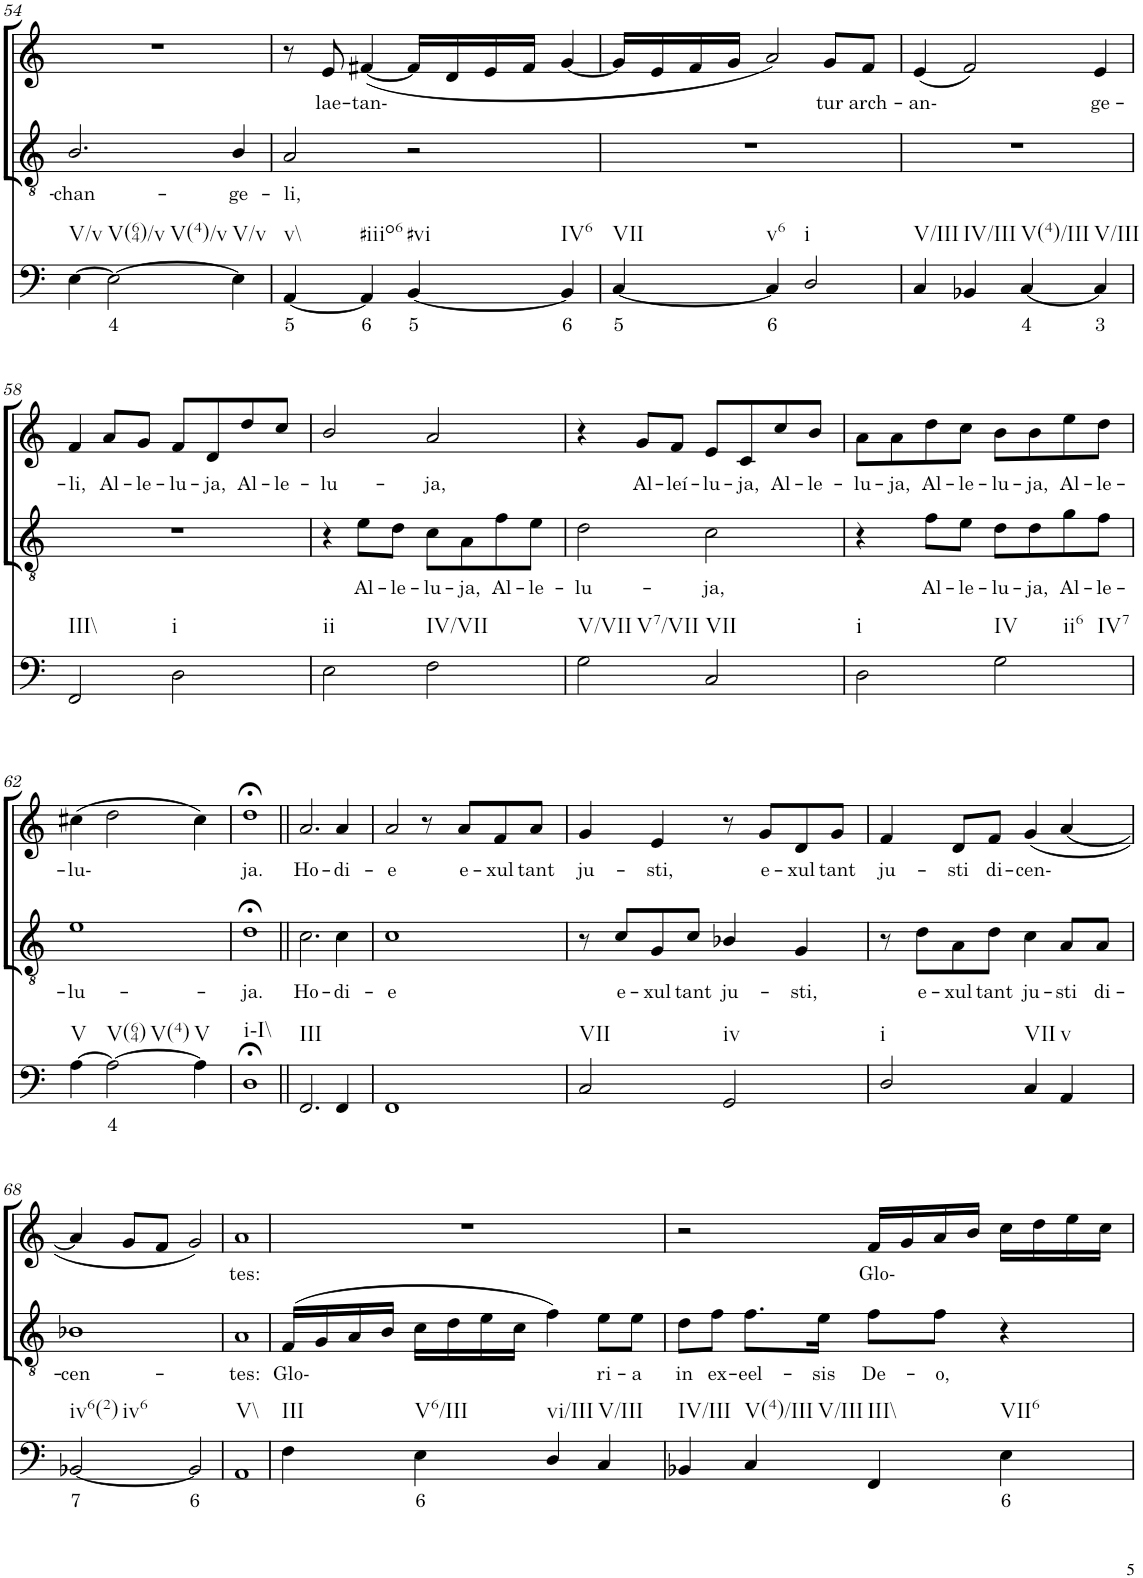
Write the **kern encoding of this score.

**kern	**text	**kern	**text	**kern	**text
*part3	*part3	*part2	*part2	*part1	*part1
*staff3	*staff3	*staff2	*staff2	*staff1	*staff1
*I"Continuo	*	*I"Tenor	*	*I"Soprano	*
!!LO:PB:g=z
*clefF4	*	*clefGv2	*	*clefG2	*
*k[]	*	*k[]	*	*k[]	*
*M4/4	*	*M4/4	*	*M4/4	*
=54	=54	=54	=54	=54	=54
!LO:TX:b:t=V/v	!	!	!	!	!
!	!	!	!LO:LY:b	!	!
[4E\	.	2.B/	chan-	1r	.
!LO:TX:b:t=V(64)/v	!	!	!	!	!
!LO:TX:b:t=V(4)/v	!	!	!	!	!
!	!LO:LY:b	!	!	!	!
2E\_	4	.	.	.	.
!LO:TX:b:t=V/v	!	!	!	!	!
!	!	!	!LO:LY:b	!	!
4E\]	.	4B/	ge-	.	.
=55	=55	=55	=55	=55	=55
!LO:TX:b:t=v\\	!	!	!	!	!
!	!LO:LY:b	!	!LO:LY:b	!	!
[4AA/	5	2A/	li,	8r	.
!	!	!	!	!	!LO:LY:b
.	.	.	.	8e/	lae-
!LO:TX:b:t=#iiio6	!	!	!	!	!
!	!LO:LY:b	!	!	!	!LO:LY:b
4AA/]	6	.	.	([4f#X/	tan-
!LO:TX:b:t=#vi	!	!	!	!	!
!	!LO:LY:b	!	!	!	!
[4BB/	5	2r	.	16f#/LL]	.
.	.	.	.	16d/	.
.	.	.	.	16e/	.
.	.	.	.	16f#/JJ	.
!LO:TX:b:t=IV6	!	!	!	!	!
!	!LO:LY:b	!	!	!	!
4BB/]	6	.	.	[4g/	.
=56	=56	=56	=56	=56	=56
!LO:TX:b:t=VII	!	!	!	!	!
!	!LO:LY:b	!	!	!	!
[4C/	5	1r	.	16g/LL]	.
.	.	.	.	16e/	.
.	.	.	.	16f/	.
.	.	.	.	16g/JJ	.
!LO:TX:b:t=v6	!	!	!	!	!
!	!LO:LY:b	!	!	!	!
4C/]	6	.	.	2a/)	.
!LO:TX:b:t=i	!	!	!	!	!
2D/	.	.	.	.	.
!	!	!	!	!	!LO:LY:b
.	.	.	.	8g/L	tur
!	!	!	!	!	!LO:LY:b
.	.	.	.	8f/J	arch-
=57	=57	=57	=57	=57	=57
!LO:TX:b:t=V/III	!	!	!	!	!
!	!	!	!	!	!LO:LY:b
4C/	.	1r	.	(4e/	an-
!LO:TX:b:t=IV/III	!	!	!	!	!
4BB-X/	.	.	.	2f/)	.
!LO:TX:b:t=V(4)/III	!	!	!	!	!
!	!LO:LY:b	!	!	!	!
[4C/	4	.	.	.	.
!LO:TX:b:t=V/III	!	!	!	!	!
!	!LO:LY:b	!	!	!	!LO:LY:b
4C/]	3	.	.	4e/	ge-
!!LO:LB:g=z
=58	=58	=58	=58	=58	=58
!LO:TX:b:t=III\\	!	!	!	!	!
!	!	!	!	!	!LO:LY:b
2FF/	.	1r	.	4f/	li,
!	!	!	!	!	!LO:LY:b
.	.	.	.	8a/L	Al-
!	!	!	!	!	!LO:LY:b
.	.	.	.	8g/J	le-
!LO:TX:b:t=i	!	!	!	!	!
!	!	!	!	!	!LO:LY:b
2D\	.	.	.	8f/L	lu-
!	!	!	!	!	!LO:LY:b
.	.	.	.	8d/	ja,
!	!	!	!	!	!LO:LY:b
.	.	.	.	8dd/	Al-
!	!	!	!	!	!LO:LY:b
.	.	.	.	8cc/J	le-
=59	=59	=59	=59	=59	=59
!LO:TX:b:t=ii	!	!	!	!	!
!	!	!	!	!	!LO:LY:b
2E\	.	4r	.	2b/	lu-
!	!	!	!LO:LY:b	!	!
.	.	8e\L	Al-	.	.
!	!	!	!LO:LY:b	!	!
.	.	8d\J	le-	.	.
!LO:TX:b:t=IV/VII	!	!	!	!	!
!	!	!	!LO:LY:b	!	!LO:LY:b
2F\	.	8c\L	lu-	2a/	ja,
!	!	!	!LO:LY:b	!	!
.	.	8A\	ja,	.	.
!	!	!	!LO:LY:b	!	!
.	.	8f\	Al-	.	.
!	!	!	!LO:LY:b	!	!
.	.	8e\J	le-	.	.
=60	=60	=60	=60	=60	=60
!LO:TX:b:t=V/VII	!	!	!	!	!
!LO:TX:b:t=V7/VII	!	!	!	!	!
!	!	!	!LO:LY:b	!	!
2G\	.	2d\	lu-	4r	.
!	!	!	!	!	!LO:LY:b
.	.	.	.	8g/L	Al-
!	!	!	!	!	!LO:LY:b
.	.	.	.	8f/J	leí-
!LO:TX:b:t=VII	!	!	!	!	!
!	!	!	!LO:LY:b	!	!LO:LY:b
2C/	.	2c\	ja,	8e/L	lu-
!	!	!	!	!	!LO:LY:b
.	.	.	.	8c/	ja,
!	!	!	!	!	!LO:LY:b
.	.	.	.	8cc/	Al-
!	!	!	!	!	!LO:LY:b
.	.	.	.	8b/J	le-
=61	=61	=61	=61	=61	=61
!LO:TX:b:t=i	!	!	!	!	!
!	!	!	!	!	!LO:LY:b
2D\	.	4r	.	8a\L	lu-
!	!	!	!	!	!LO:LY:b
.	.	.	.	8a\	ja,
!	!	!	!LO:LY:b	!	!LO:LY:b
.	.	8f\L	Al-	8dd\	Al-
!	!	!	!LO:LY:b	!	!LO:LY:b
.	.	8e\J	le-	8cc\J	le-
!LO:TX:b:t=IV	!	!	!	!	!
!LO:TX:b:t=ii6	!	!	!	!	!
!LO:TX:b:t=IV7	!	!	!	!	!
!	!	!	!LO:LY:b	!	!LO:LY:b
2G\	.	8d\L	lu-	8b\L	lu-
!	!	!	!LO:LY:b	!	!LO:LY:b
.	.	8d\	ja,	8b\	ja,
!	!	!	!LO:LY:b	!	!LO:LY:b
.	.	8g\	Al-	8ee\	Al-
!	!	!	!LO:LY:b	!	!LO:LY:b
.	.	8f\J	le-	8dd\J	le-
!!LO:LB:g=z
=62	=62	=62	=62	=62	=62
!LO:TX:b:t=V	!	!	!	!	!
!	!	!	!LO:LY:b	!	!LO:LY:b
[4A\	.	1e	lu-	(4cc#X\	lu-
!LO:TX:b:t=V(64)	!	!	!	!	!
!LO:TX:b:t=V(4)	!	!	!	!	!
!	!LO:LY:b	!	!	!	!
2A\_	4	.	.	2dd\	.
!LO:TX:b:t=V	!	!	!	!	!
4A\]	.	.	.	4cc#\)	.
=63	=63	=63	=63	=63	=63
!LO:TX:b:t=i\\-I\\	!	!	!	!	!
!	!	!	!LO:LY:b	!	!LO:LY:b
1D;<	.	1d;<	ja.	1dd;<	ja.
=64||	=64||	=64||	=64||	=64||	=64||
!LO:TX:b:t=III	!	!	!	!	!
!	!	!	!LO:LY:b	!	!LO:LY:b
2.FF/	.	2.c\	Ho-	2.a/	Ho-
!	!	!	!LO:LY:b	!	!LO:LY:b
4FF/	.	4c\	di-	4a/	di-
=65	=65	=65	=65	=65	=65
!	!	!	!LO:LY:b	!	!LO:LY:b
1FF	.	1c	e	2a/	e
.	.	.	.	8r	.
!	!	!	!	!	!LO:LY:b
.	.	.	.	8a/L	e-
!	!	!	!	!	!LO:LY:b
.	.	.	.	8f/	xul-
!	!	!	!	!	!LO:LY:b
.	.	.	.	8a/J	tant
=66	=66	=66	=66	=66	=66
!LO:TX:b:t=VII	!	!	!	!	!
!	!	!	!	!	!LO:LY:b
2C/	.	8r	.	4g/	ju-
!	!	!	!LO:LY:b	!	!
.	.	8c/L	e-	.	.
!	!	!	!LO:LY:b	!	!LO:LY:b
.	.	8G/	xul-	4e/	sti,
!	!	!	!LO:LY:b	!	!
.	.	8c/J	tant	.	.
!LO:TX:b:t=iv	!	!	!	!	!
!	!	!	!LO:LY:b	!	!
2GG/	.	4B-X/	ju-	8r	.
!	!	!	!	!	!LO:LY:b
.	.	.	.	8g/L	e-
!	!	!	!LO:LY:b	!	!LO:LY:b
.	.	4G/	sti,	8d/	xul-
!	!	!	!	!	!LO:LY:b
.	.	.	.	8g/J	tant
=67	=67	=67	=67	=67	=67
!LO:TX:b:t=i	!	!	!	!	!
!	!	!	!	!	!LO:LY:b
2D/	.	8r	.	4f/	ju-
!	!	!	!LO:LY:b	!	!
.	.	8d\L	e-	.	.
!	!	!	!LO:LY:b	!	!LO:LY:b
.	.	8A\	xul-	8d/L	sti
!	!	!	!LO:LY:b	!	!LO:LY:b
.	.	8d\J	tant	8f/J	di-
!LO:TX:b:t=VII	!	!	!	!	!
!	!	!	!LO:LY:b	!	!LO:LY:b
4C/	.	4c\	ju-	(4g/	cen-
!LO:TX:b:t=v	!	!	!	!	!
!	!	!	!LO:LY:b	!	!
4AA/	.	8A/L	sti	[4a/	.
!	!	!	!LO:LY:b	!	!
.	.	8A/J	di-	.	.
!!LO:LB:g=z
=68	=68	=68	=68	=68	=68
!LO:TX:b:t=iv6(2)	!	!	!	!	!
!LO:TX:b:t=iv6	!	!	!	!	!
!	!LO:LY:b	!	!LO:LY:b	!	!
[2BB-X/	7	1B-X	cen-	4a/]	.
.	.	.	.	8g/L	.
.	.	.	.	8f/J	.
!	!LO:LY:b	!	!	!	!
2BB-/]	6	.	.	2g/)	.
=69	=69	=69	=69	=69	=69
!LO:TX:b:t=V\\	!	!	!	!	!
!	!	!	!LO:LY:b	!	!LO:LY:b
1AA	.	1A	tes:	1a	tes:
=70	=70	=70	=70	=70	=70
!LO:TX:b:t=III	!	!	!	!	!
!	!	!	!LO:LY:b	!	!
4F\	.	(16F/LL	Glo-	1r	.
.	.	16G/	.	.	.
.	.	16A/	.	.	.
.	.	16B/JJ	.	.	.
!LO:TX:b:t=V6/III	!	!	!	!	!
!	!LO:LY:b	!	!	!	!
4E\	6	16c\LL	.	.	.
.	.	16d\	.	.	.
.	.	16e\	.	.	.
.	.	16c\JJ	.	.	.
!LO:TX:b:t=vi/III	!	!	!	!	!
4D/	.	4f\)	.	.	.
!LO:TX:b:t=V/III	!	!	!	!	!
!	!	!	!LO:LY:b	!	!
4C/	.	8e\L	ri-	.	.
!	!	!	!LO:LY:b	!	!
.	.	8e\J	a	.	.
=71	=71	=71	=71	=71	=71
!LO:TX:b:t=IV/III	!	!	!	!	!
!	!	!	!LO:LY:b	!	!
4BB-X/	.	8d\L	in	2r	.
!	!	!	!LO:LY:b	!	!
.	.	8f\J	ex-	.	.
!LO:TX:b:t=V(4)/III	!	!	!	!	!
!LO:TX:b:t=V/III	!	!	!	!	!
!	!	!	!LO:LY:b	!	!
4C/	.	8.f\L	eel-	.	.
!	!	!	!LO:LY:b	!	!
.	.	16e\Jk	sis	.	.
!LO:TX:b:t=III\\	!	!	!	!	!
!	!	!	!LO:LY:b	!	!LO:LY:b
4FF/	.	8f\L	De-	16f/LL	Glo-
.	.	.	.	16g/	.
!	!	!	!LO:LY:b	!	!
.	.	8f\J	o,	16a/	.
.	.	.	.	16b/JJ	.
!LO:TX:b:t=VII6	!	!	!	!	!
!	!LO:LY:b	!	!	!	!
4E\	6	4r	.	16cc\LL	.
.	.	.	.	16dd\	.
.	.	.	.	16ee\	.
.	.	.	.	16cc\JJ	.
=	=	=	=	=	=
*-	*-	*-	*-	*-	*-
